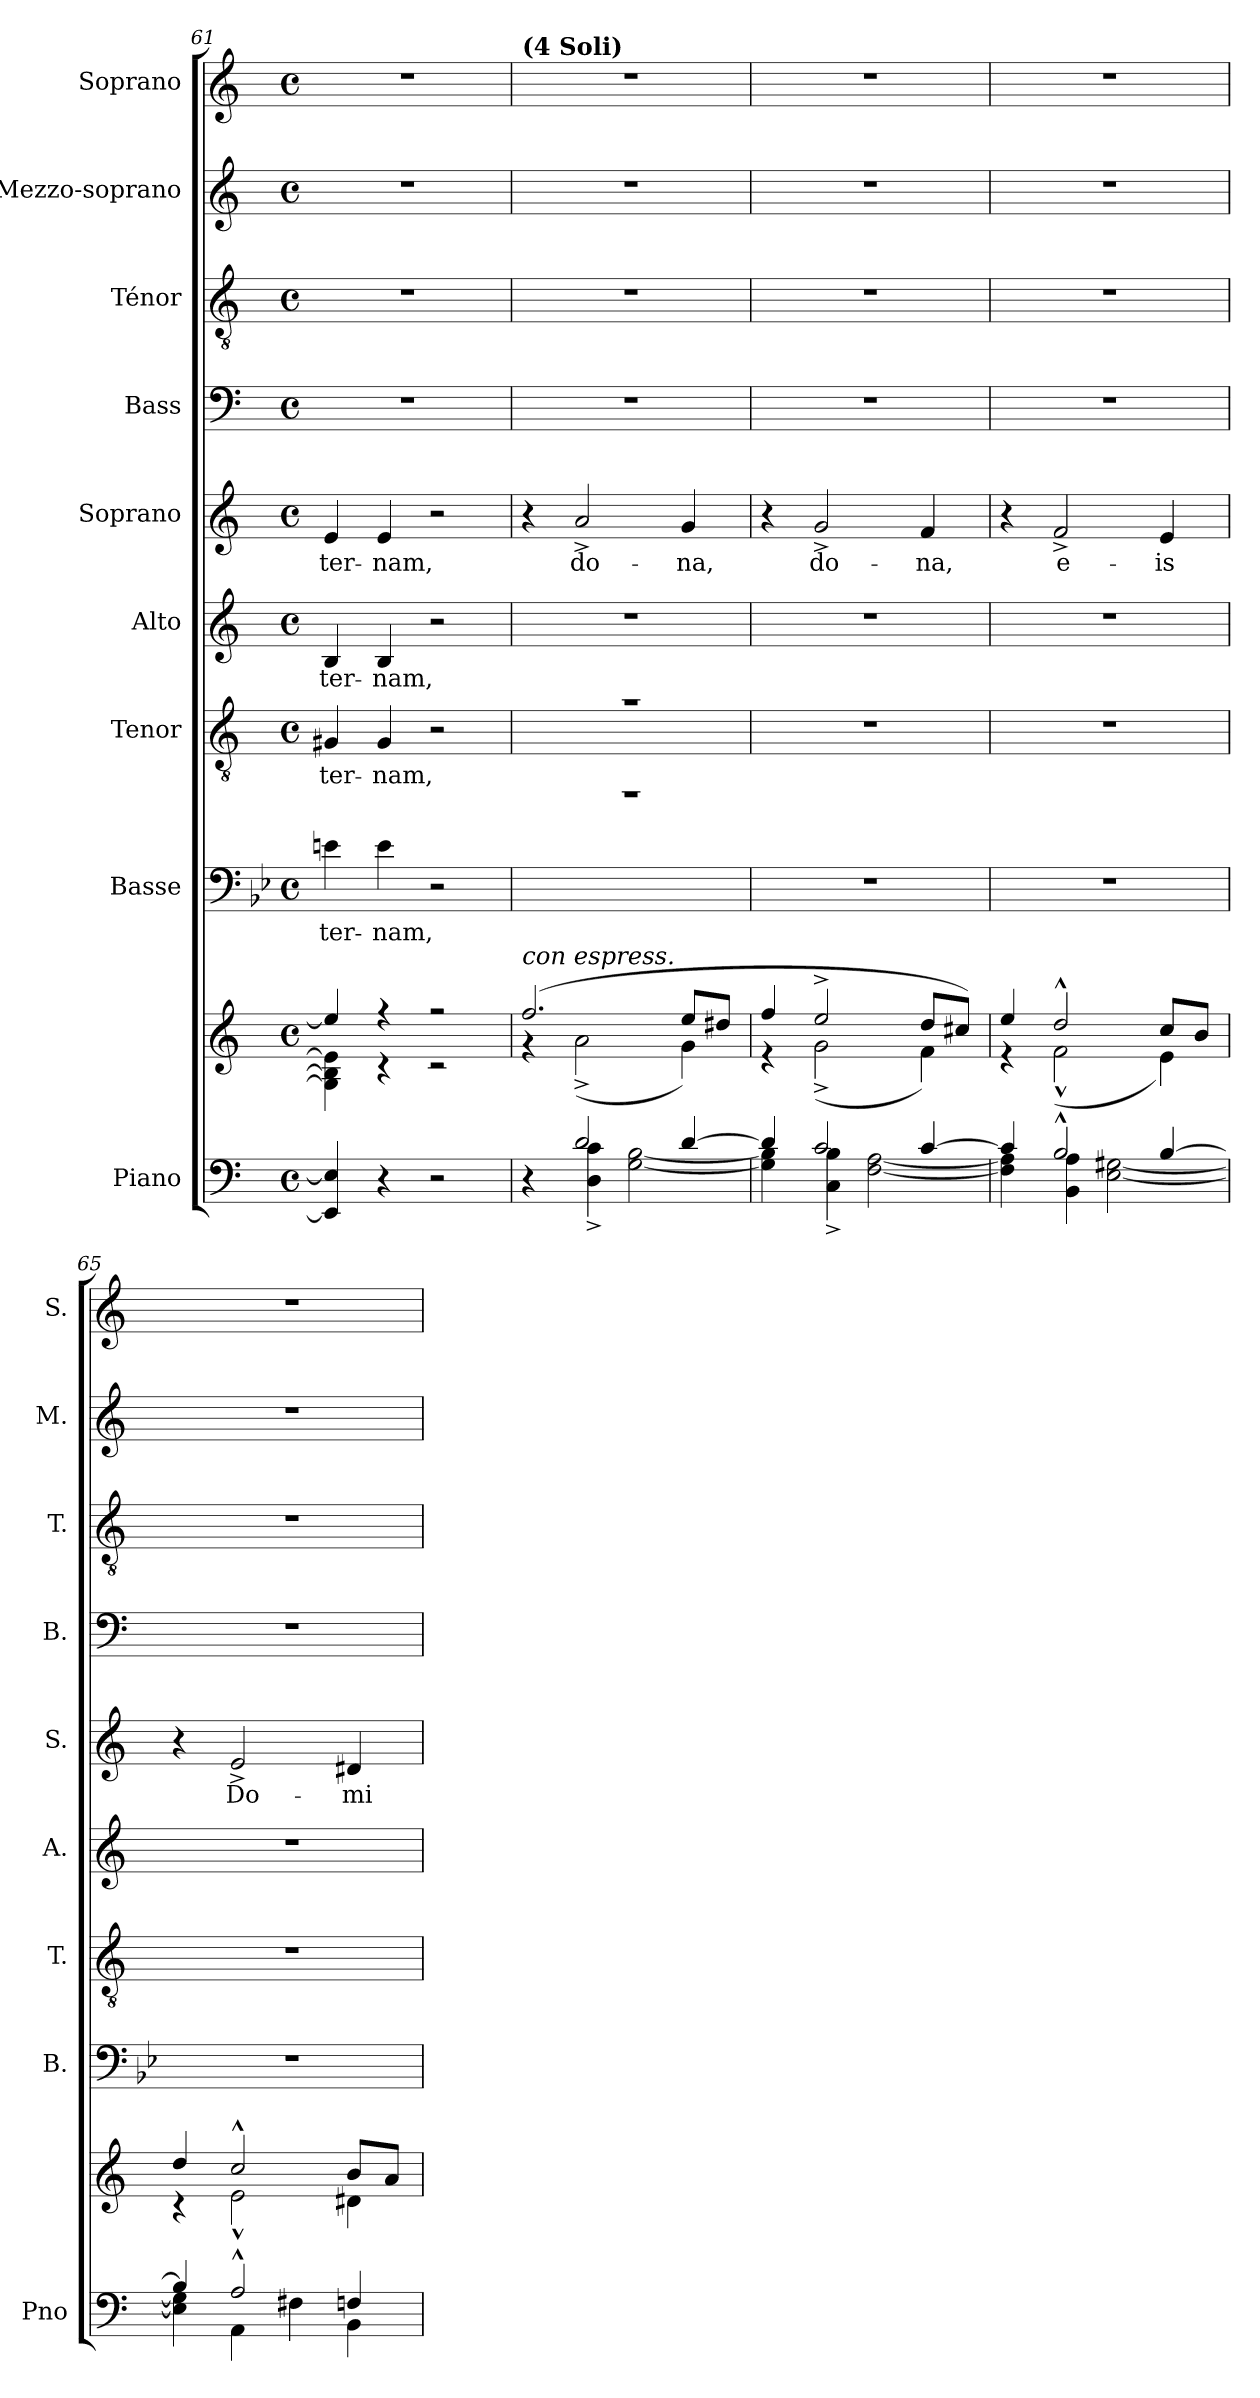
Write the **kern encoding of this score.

**kern	**kern	**kern	**text	**kern	**text	**kern	**text	**kern	**text	**kern	**kern	**kern	**kern
*part9	*part9	*part8	*part8	*part7	*part7	*part6	*part6	*part5	*part5	*part4	*part3	*part2	*part1
*staff10	*staff9	*staff8	*staff8	*staff7	*staff7	*staff6	*staff6	*staff5	*staff5	*staff4	*staff3	*staff2	*staff1
*I"Piano	*	*I"Basse	*	*I"Tenor	*	*I"Alto	*	*I"Soprano	*	*I"Bass	*I"Ténor	*I"Mezzo-soprano	*I"Soprano
*I'Pno	*	*I'B.	*	*I'T.	*	*I'A.	*	*I'S.	*	*I'B.	*I'T.	*I'M.	*I'S.
*clefF4	*clefG2	*clefF4	*	*clefGv2	*	*clefG2	*	*clefG2	*	*clefF4	*clefGv2	*clefG2	*clefG2
*	*	*ITrd8c14	*	*	*	*	*	*	*	*	*	*	*
*k[]	*k[]	*k[b-e-]	*	*k[]	*	*k[]	*	*k[]	*	*k[]	*k[]	*k[]	*k[]
*M4/4	*M4/4	*M4/4	*	*M4/4	*	*M4/4	*	*M4/4	*	*M4/4	*M4/4	*M4/4	*M4/4
*met(c)	*met(c)	*met(c)	*	*met(c)	*	*met(c)	*	*met(c)	*	*met(c)	*met(c)	*met(c)	*met(c)
=61	=61	=61	=61	=61	=61	=61	=61	=61	=61	=61	=61	=61	=61
*	*^	*	*	*	*	*	*	*	*	*	*	*	*
!	!	!	!	!LO:LY:b	!	!LO:LY:b	!	!LO:LY:b	!	!LO:LY:b	!	!	!	!
4EE/] 4E/]	4ee/]	4G#\] 4B\] 4e\]	4Eni\	-ter-	4G#X/	-ter-	4B/	-ter-	4e/	-ter-	1r	1r	1r	1r
!	!	!	!	!LO:LY:b	!	!LO:LY:b	!	!LO:LY:b	!	!LO:LY:b	!	!	!	!
4r	4r	4r	4Ei\	-nam,	4G#/	-nam,	4B/	-nam,	4e/	-nam,	.	.	.	.
2r	2r	2r	2r	.	2r	.	2r	.	2r	.	.	.	.	.
=62	=62	=62	=62	=62	=62	=62	=62	=62	=62	=62	=62	=62	=62	=62
*^	*	*	*^	*	*^	*	*^	*	*	*	*	*	*	*
!	!	!	!	!	!	!	!	!	!	!	!	!	!	!	!	!	!	!LO:TX:a:B:t=(4 Soli)
!	!	!LO:TX:a:i:t=con espress.	!	!	!	!	!	!	!	!	!	!	!	!	!	!	!	!
4r	4ryy	(2.ff/	4r	1r	1ciyy	.	1r	1cyy	.	1r	1cyy	.	4r	.	1r	1r	1r	1r
!	!	!	!	!	!	!	!	!	!	!	!	!	!	!LO:LY:b	!	!	!	!
2d/	4D\^ 4c\^	.	(2a^\	.	.	.	.	.	.	.	.	.	2a^/	do-	.	.	.	.
.	[2G\ [2B\	.	.	.	.	.	.	.	.	.	.	.	.	.	.	.	.	.
!	!	!	!	!	!	!	!	!	!	!	!	!	!	!LO:LY:b	!	!	!	!
[4d/	.	8ee/L	4g\)	.	.	.	.	.	.	.	.	.	4g/	-na,	.	.	.	.
.	.	8dd#X/J	.	.	.	.	.	.	.	.	.	.	.	.	.	.	.	.
*	*	*	*	*v	*v	*	*	*	*	*v	*v	*	*	*	*	*	*	*
*	*	*	*	*	*	*v	*v	*	*	*	*	*	*	*	*	*
=63	=63	=63	=63	=63	=63	=63	=63	=63	=63	=63	=63	=63	=63	=63	=63
4d/]	4G\] 4B\]	4ff/	4r	1r	.	1r	.	1r	.	4r	.	1r	1r	1r	1r
!	!	!	!	!	!	!	!	!	!	!	!LO:LY:b	!	!	!	!
2c/	4C\^ 4B\^	2ee^/	(2g^\	.	.	.	.	.	.	2g^/	do-	.	.	.	.
.	[2F\ [2A\	.	.	.	.	.	.	.	.	.	.	.	.	.	.
!	!	!	!	!	!	!	!	!	!	!	!LO:LY:b	!	!	!	!
[4c/	.	8dd/L	4f\)	.	.	.	.	.	.	4f/	-na,	.	.	.	.
.	.	8cc#X/J)	.	.	.	.	.	.	.	.	.	.	.	.	.
!!LO:PB:g=z
=64	=64	=64	=64	=64	=64	=64	=64	=64	=64	=64	=64	=64	=64	=64	=64
4c/]	4F\] 4A\]	4ee/	4r	1r	.	1r	.	1r	.	4r	.	1r	1r	1r	1r
!	!	!	!	!	!	!	!	!	!	!	!LO:LY:b	!	!	!	!
2B^^/	4BB\ 4A\	2dd^^/	(2f^^\	.	.	.	.	.	.	2f^/	e-	.	.	.	.
.	[2E\ [2G#X\	.	.	.	.	.	.	.	.	.	.	.	.	.	.
!	!	!	!	!	!	!	!	!	!	!	!LO:LY:b	!	!	!	!
[4B/	.	8cc/L	4e\)	.	.	.	.	.	.	4e/	-is	.	.	.	.
.	.	8b/J	.	.	.	.	.	.	.	.	.	.	.	.	.
=65	=65	=65	=65	=65	=65	=65	=65	=65	=65	=65	=65	=65	=65	=65	=65
4B/]	4E\] 4G#\]	4dd/	4r	1r	.	1r	.	1r	.	4r	.	1r	1r	1r	1r
!	!	!	!	!	!	!	!	!	!	!	!LO:LY:b	!	!	!	!
2A^^/	4AA\	2cc^^/	2e^^\	.	.	.	.	.	.	2e^/	Do-	.	.	.	.
.	4F#X\	.	.	.	.	.	.	.	.	.	.	.	.	.	.
!	!	!	!	!	!	!	!	!	!	!	!LO:LY:b	!	!	!	!
4Fn/	4BB\	8b/L	4d#X\	.	.	.	.	.	.	4d#X/	-mi-	.	.	.	.
.	.	8a/J	.	.	.	.	.	.	.	.	.	.	.	.	.
*v	*v	*	*	*	*	*	*	*	*	*	*	*	*	*	*
*	*v	*v	*	*	*	*	*	*	*	*	*	*	*	*
=	=	=	=	=	=	=	=	=	=	=	=	=	=
*-	*-	*-	*-	*-	*-	*-	*-	*-	*-	*-	*-	*-	*-
